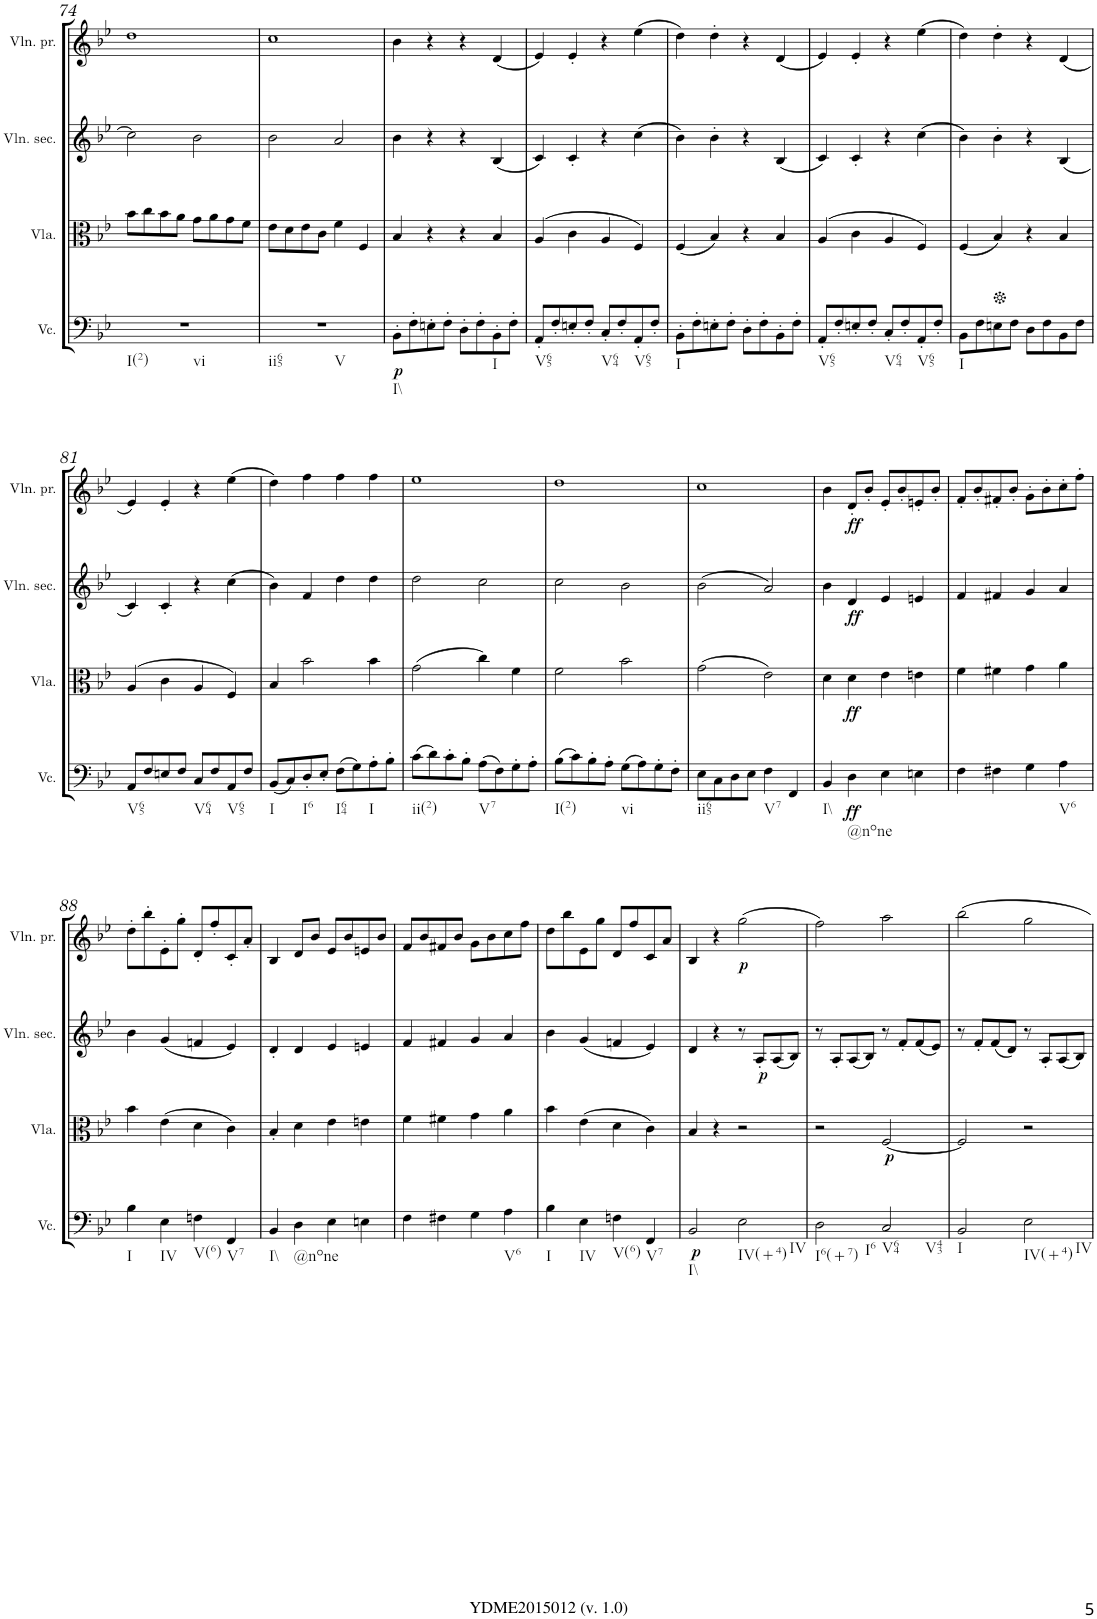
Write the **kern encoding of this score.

**kern	**dynam	**kern	**dynam	**kern	**dynam	**kern	**dynam
*part4	*part4	*part3	*part3	*part2	*part2	*part1	*part1
*staff4	*staff4	*staff3	*staff3	*staff2	*staff2	*staff1	*staff1
*I"Violoncelle	*	*I"Viola	*	*I"Violino secondo	*	*I"Violino primo	*
*I'Vc.	*	*I'Vla.	*	*I'Vln. sec.	*	*I'Vln. pr.	*
!!LO:PB:g=z
*clefF4	*	*clefC3	*	*clefG2	*	*clefG2	*
*k[b-e-]	*	*k[b-e-]	*	*k[b-e-]	*	*k[b-e-]	*
*M2/2	*	*M2/2	*	*M2/2	*	*M2/2	*
=74	=74	=74	=74	=74	=74	=74	=74
!LO:TX:b:t=I(2)	!	!	!	!	!	!	!
!LO:TX:b:t=vi	!	!	!	!	!	!	!
1r	.	8b-\L	.	2cc\]	.	1dd	.
.	.	8cc\	.	.	.	.	.
.	.	8b-\	.	.	.	.	.
.	.	8a\J	.	.	.	.	.
.	.	8g\L	.	2b-\	.	.	.
.	.	8a\	.	.	.	.	.
.	.	8g\	.	.	.	.	.
.	.	8f\J	.	.	.	.	.
=75	=75	=75	=75	=75	=75	=75	=75
!LO:TX:b:t=ii65	!	!	!	!	!	!	!
!LO:TX:b:t=V	!	!	!	!	!	!	!
1r	.	8e-\L	.	2b-\	.	1cc	.
.	.	8d\	.	.	.	.	.
.	.	8e-\	.	.	.	.	.
.	.	8c\J	.	.	.	.	.
.	.	4f\	.	2a/	.	.	.
.	.	4F/	.	.	.	.	.
=76	=76	=76	=76	=76	=76	=76	=76
!LO:TX:b:t=I\\	!	!	!	!	!	!	!
!	!LO:DY:b	!	!	!	!	!	!
8BB-'\L	p	4B-/	.	4b-\	.	4b-\	.
8F'\	.	.	.	.	.	.	.
8En'\	.	4r	.	4r	.	4r	.
8F'\J	.	.	.	.	.	.	.
8D'\L	.	4r	.	4r	.	4r	.
8F'\	.	.	.	.	.	.	.
!LO:TX:b:t=I	!	!	!	!	!	!	!
8BB-'\	.	4B-/	.	(<4B-/	.	(<4d/	.
8F'\J	.	.	.	.	.	.	.
=77	=77	=77	=77	=77	=77	=77	=77
!LO:TX:b:t=V65	!	!	!	!	!	!	!
8AA'/L	.	(>4A/	.	4c/)	.	4e-/)	.
8F'/	.	.	.	.	.	.	.
8En'/	.	4c\	.	4c'/	.	4e-'/	.
8F'/J	.	.	.	.	.	.	.
!LO:TX:b:t=V64	!	!	!	!	!	!	!
8C'/L	.	4A/	.	4r	.	4r	.
8F'/	.	.	.	.	.	.	.
!LO:TX:b:t=V65	!	!	!	!	!	!	!
8AA'/	.	4F/)	.	(>4cc\	.	(>4ee-\	.
8F'/J	.	.	.	.	.	.	.
=78	=78	=78	=78	=78	=78	=78	=78
!LO:TX:b:t=I	!	!	!	!	!	!	!
8BB-'\L	.	(<4F/	.	4b-\)	.	4dd\)	.
8F'\	.	.	.	.	.	.	.
8En'\	.	4B-/)	.	4b-'\	.	4dd'\	.
8F'\J	.	.	.	.	.	.	.
8D'\L	.	4r	.	4r	.	4r	.
8F'\	.	.	.	.	.	.	.
8BB-'\	.	4B-/	.	(<4B-/	.	(<4d/	.
8F'\J	.	.	.	.	.	.	.
=79	=79	=79	=79	=79	=79	=79	=79
!LO:TX:b:t=V65	!	!	!	!	!	!	!
8AA'/L	.	(>4A/	.	4c/)	.	4e-/)	.
8F'/	.	.	.	.	.	.	.
8En'/	.	4c\	.	4c'/	.	4e-'/	.
8F'/J	.	.	.	.	.	.	.
!LO:TX:b:t=V64	!	!	!	!	!	!	!
8C'/L	.	4A/	.	4r	.	4r	.
8F'/	.	.	.	.	.	.	.
!LO:TX:b:t=V65	!	!	!	!	!	!	!
8AA'/	.	4F/)	.	(>4cc\	.	(>4ee-\	.
8F'/J	.	.	.	.	.	.	.
=80	=80	=80	=80	=80	=80	=80	=80
!LO:TX:b:t=I	!	!	!	!	!	!	!
8BB-\L	.	(<4F/	.	4b-\)	.	4dd\)	.
8F\	.	.	.	.	.	.	.
8En\	.	4B-/)	.	4b-'\	.	4dd'\	.
8F\J	.	.	.	.	.	.	.
8D\L	.	4r	.	4r	.	4r	.
8F\	.	.	.	.	.	.	.
8BB-\	.	4B-/	.	(<4B-/	.	(<4d/	.
8F\J	.	.	.	.	.	.	.
!!LO:LB:g=z
=81	=81	=81	=81	=81	=81	=81	=81
!LO:TX:b:t=V65	!	!	!	!	!	!	!
8AA/L	.	(>4A/	.	4c/)	.	4e-/)	.
8F/	.	.	.	.	.	.	.
8En/	.	4c\	.	4c'/	.	4e-'/	.
8F/J	.	.	.	.	.	.	.
!LO:TX:b:t=V64	!	!	!	!	!	!	!
8C/L	.	4A/	.	4r	.	4r	.
8F/	.	.	.	.	.	.	.
!LO:TX:b:t=V65	!	!	!	!	!	!	!
8AA/	.	4F/)	.	(>4cc\	.	(>4ee-\	.
8F/J	.	.	.	.	.	.	.
=82	=82	=82	=82	=82	=82	=82	=82
!LO:TX:b:t=I	!	!	!	!	!	!	!
(<8BB-/L	.	4B-/	.	4b-\)	.	4dd\)	.
8C/)	.	.	.	.	.	.	.
!LO:TX:b:t=I6	!	!	!	!	!	!	!
8D'/	.	2b-\	.	4f/	.	4ff\	.
8E-'/J	.	.	.	.	.	.	.
!LO:TX:b:t=I64	!	!	!	!	!	!	!
(>8F\L	.	.	.	4dd\	.	4ff\	.
8G\)	.	.	.	.	.	.	.
!LO:TX:b:t=I	!	!	!	!	!	!	!
8A'\	.	4b-\	.	4dd\	.	4ff\	.
8B-'\J	.	.	.	.	.	.	.
=83	=83	=83	=83	=83	=83	=83	=83
!LO:TX:b:t=ii(2)	!	!	!	!	!	!	!
(>8c\L	.	(>2g\	.	2dd\	.	1ee-	.
8d\)	.	.	.	.	.	.	.
8c'\	.	.	.	.	.	.	.
8B-'\J	.	.	.	.	.	.	.
!LO:TX:b:t=V7	!	!	!	!	!	!	!
(>8A\L	.	4cc\)	.	2cc\	.	.	.
8F\)	.	.	.	.	.	.	.
8G'\	.	4f\	.	.	.	.	.
8A'\J	.	.	.	.	.	.	.
=84	=84	=84	=84	=84	=84	=84	=84
!LO:TX:b:t=I(2)	!	!	!	!	!	!	!
(>8B-\L	.	2f\	.	2cc\	.	1dd	.
8c\)	.	.	.	.	.	.	.
8B-'\	.	.	.	.	.	.	.
8A'\J	.	.	.	.	.	.	.
!LO:TX:b:t=vi	!	!	!	!	!	!	!
(>8G\L	.	2b-\	.	2b-\	.	.	.
8A\)	.	.	.	.	.	.	.
8G'\	.	.	.	.	.	.	.
8F'\J	.	.	.	.	.	.	.
=85	=85	=85	=85	=85	=85	=85	=85
!LO:TX:b:t=ii65	!	!	!	!	!	!	!
8E-\L	.	(>2g\	.	(>2b-\	.	1cc	.
8C\	.	.	.	.	.	.	.
8D\	.	.	.	.	.	.	.
8E-\J	.	.	.	.	.	.	.
!LO:TX:b:t=V7	!	!	!	!	!	!	!
4F\	.	2e-\)	.	2a/)	.	.	.
4FF/	.	.	.	.	.	.	.
=86	=86	=86	=86	=86	=86	=86	=86
!LO:TX:b:t=I\\	!	!	!	!	!	!	!
4BB-/	.	4d\	.	4b-\	.	4b-\	.
!LO:TX:b:t=@none	!	!	!	!	!	!	!
!	!LO:DY:b	!	!LO:DY:b	!	!LO:DY:b	!	!LO:DY:b
4D\	ff	4d\	ff	4d/	ff	8d'/L	ff
.	.	.	.	.	.	8b-'/J	.
4E-\	.	4e-\	.	4e-/	.	8e-'/L	.
.	.	.	.	.	.	8b-'/	.
4En\	.	4en\	.	4en/	.	8en'/	.
.	.	.	.	.	.	8b-'/J	.
=87	=87	=87	=87	=87	=87	=87	=87
4F\	.	4f\	.	4f/	.	8f'/L	.
.	.	.	.	.	.	8b-'/	.
4F#X\	.	4f#X\	.	4f#X/	.	8f#X'/	.
.	.	.	.	.	.	8b-'/J	.
4G\	.	4g\	.	4g/	.	8g'\L	.
.	.	.	.	.	.	8b-'\	.
!LO:TX:b:t=V6	!	!	!	!	!	!	!
4A\	.	4a\	.	4a/	.	8cc'\	.
.	.	.	.	.	.	8ff'\J	.
!!LO:LB:g=z
=88	=88	=88	=88	=88	=88	=88	=88
!LO:TX:b:t=I	!	!	!	!	!	!	!
4B-\	.	4b-\	.	4b-\	.	8dd'\L	.
.	.	.	.	.	.	8bb-'\	.
!LO:TX:b:t=IV	!	!	!	!	!	!	!
4E-\	.	(>4e-\	.	(<4g/	.	8e-'\	.
.	.	.	.	.	.	8gg'\J	.
!LO:TX:b:t=V(6)	!	!	!	!	!	!	!
4Fn\	.	4d\	.	4fn/	.	8d'/L	.
.	.	.	.	.	.	8ff'/	.
!LO:TX:b:t=V7	!	!	!	!	!	!	!
4FF/	.	4c\)	.	4e-/)	.	8c'/	.
.	.	.	.	.	.	8a'/J	.
=89	=89	=89	=89	=89	=89	=89	=89
!LO:TX:b:t=I\\	!	!	!	!	!	!	!
4BB-/	.	4B-'/	.	4d'/	.	4B-/	.
!LO:TX:b:t=@none	!	!	!	!	!	!	!
4D\	.	4d\	.	4d/	.	8d/L	.
.	.	.	.	.	.	8b-/J	.
4E-\	.	4e-\	.	4e-/	.	8e-/L	.
.	.	.	.	.	.	8b-/	.
4En\	.	4en\	.	4en/	.	8en/	.
.	.	.	.	.	.	8b-/J	.
=90	=90	=90	=90	=90	=90	=90	=90
4F\	.	4f\	.	4f/	.	8f/L	.
.	.	.	.	.	.	8b-/	.
4F#X\	.	4f#X\	.	4f#X/	.	8f#X/	.
.	.	.	.	.	.	8b-/J	.
4G\	.	4g\	.	4g/	.	8g\L	.
.	.	.	.	.	.	8b-\	.
!LO:TX:b:t=V6	!	!	!	!	!	!	!
4A\	.	4a\	.	4a/	.	8cc\	.
.	.	.	.	.	.	8ff\J	.
=91	=91	=91	=91	=91	=91	=91	=91
!LO:TX:b:t=I	!	!	!	!	!	!	!
4B-\	.	4b-\	.	4b-\	.	8dd\L	.
.	.	.	.	.	.	8bb-\	.
!LO:TX:b:t=IV	!	!	!	!	!	!	!
4E-\	.	(>4e-\	.	(<4g/	.	8e-\	.
.	.	.	.	.	.	8gg\J	.
!LO:TX:b:t=V(6)	!	!	!	!	!	!	!
4Fn\	.	4d\	.	4fn/	.	8d/L	.
.	.	.	.	.	.	8ff/	.
!LO:TX:b:t=V7	!	!	!	!	!	!	!
4FF/	.	4c\)	.	4e-/)	.	8c/	.
.	.	.	.	.	.	8a/J	.
=92	=92	=92	=92	=92	=92	=92	=92
!LO:TX:b:t=I\\	!	!	!	!	!	!	!
!	!LO:DY:b	!	!	!	!	!	!
2BB-/	p	4B-/	.	4d/	.	4B-/	.
.	.	4r	.	4r	.	4r	.
!LO:TX:b:t=IV(+4)	!	!	!	!	!	!	!
!LO:TX:b:t=IV	!	!	!	!	!	!	!
!	!	!	!	!	!	!	!LO:DY:b
2E-\	.	2r	.	8r	.	(>2gg\	p
!	!	!	!	!	!LO:DY:b	!	!
.	.	.	.	8A'/L	p	.	.
.	.	.	.	(<8A/	.	.	.
.	.	.	.	8B-/J)	.	.	.
=93	=93	=93	=93	=93	=93	=93	=93
!LO:TX:b:t=I6(+7)	!	!	!	!	!	!	!
!LO:TX:b:t=I6	!	!	!	!	!	!	!
2D\	.	2r	.	8r	.	2ff\)	.
.	.	.	.	8A'/L	.	.	.
.	.	.	.	(<8A/	.	.	.
.	.	.	.	8B-/J)	.	.	.
!LO:TX:b:t=V64	!	!	!	!	!	!	!
!LO:TX:b:t=V43	!	!	!	!	!	!	!
!	!	!	!LO:DY:b	!	!	!	!
2C/	.	[2F/	p	8r	.	2aa\	.
.	.	.	.	8f'/L	.	.	.
.	.	.	.	(<8f/	.	.	.
.	.	.	.	8e-/J)	.	.	.
=94	=94	=94	=94	=94	=94	=94	=94
!LO:TX:b:t=I	!	!	!	!	!	!	!
2BB-/	.	2F/]	.	8r	.	2bb-\	.
.	.	.	.	8f'/L	.	.	.
.	.	.	.	(<8f/	.	.	.
.	.	.	.	8d/J)	.	.	.
!LO:TX:b:t=IV(+4)	!	!	!	!	!	!	!
!LO:TX:b:t=IV	!	!	!	!	!	!	!
2E-\	.	2r	.	8r	.	2gg\	.
.	.	.	.	8A'/L	.	.	.
.	.	.	.	(<8A/	.	.	.
.	.	.	.	8B-/J)	.	.	.
=	=	=	=	=	=	=	=
*-	*-	*-	*-	*-	*-	*-	*-
